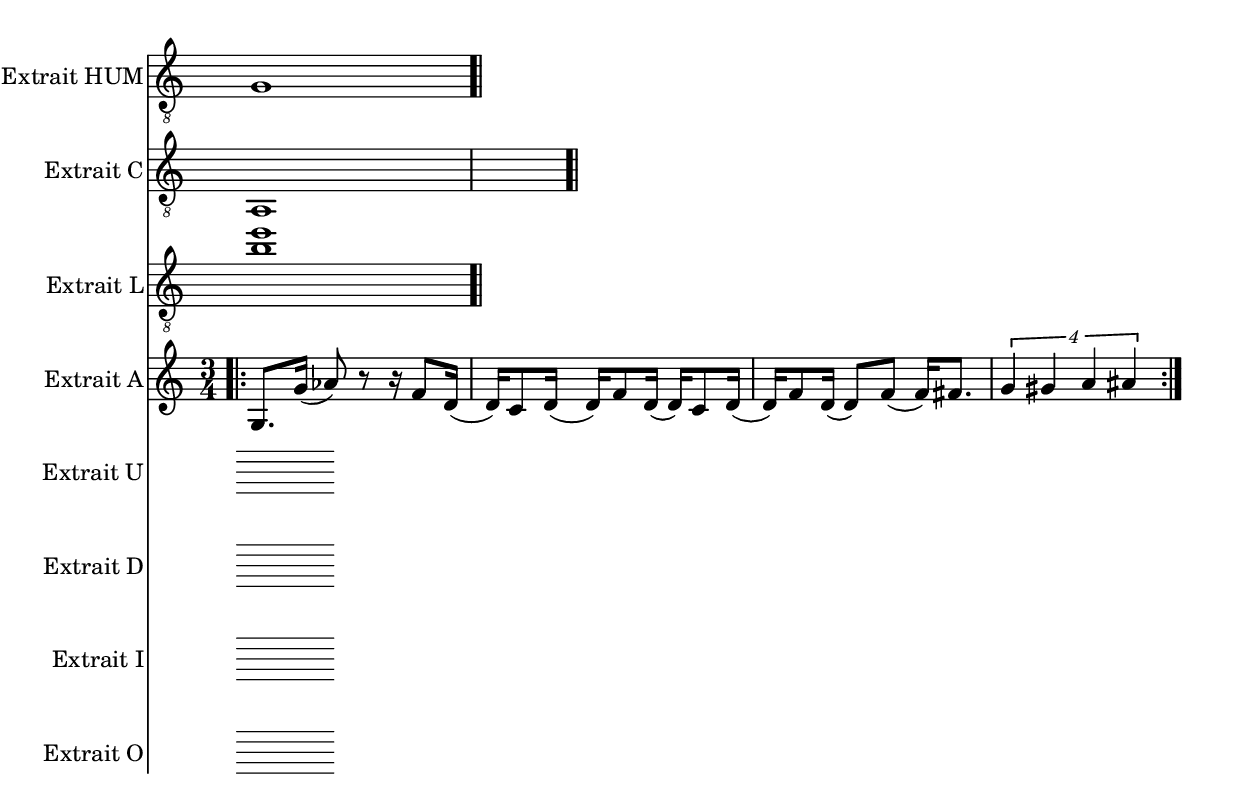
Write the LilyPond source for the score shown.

\language "english"

electricGuitarOneHUM = \relative c' {
  \clef "treble_8"
  \omit Staff.TimeSignature
  \once \set Staff.TimeSignatureFraction = 4/4
  \scaleDurations 15/20 
  g1 
  \once \set Staff.whichBar = ".|"
  \stopStaff
}

electricGuitarOneC = \relative c {
  \time 4/4
  \omit Staff.TimeSignature
  \clef "treble_8"
  a1
  \once \set Staff.whichBar = ".|"
}

electricGuitarOneL = \relative c'' {
 \clef "treble_8"
  \omit Staff.TimeSignature
  \once \set Staff.TimeSignatureFraction = 4/4
  \scaleDurations 15/20 
 <e b>1
 
 \once \set Staff.whichBar = ".|"
}

electricGuitarOneA = \relative c' {
  \once \set Staff.whichBar = ".|:"
  \time 3/4
  g8. g'16( af8) r r16 f8 d16(
  d) c8 d16( d) f8 d16( d) c8 d16(
  d) f8 d16( d8) f8( f16) fs8.
  \tuplet 4/3 {g4 gs a as}
  \once \set Staff.whichBar = ":|."
}

electricGuitarOneU = \relative c' {
  \omit Staff.TimeSignature
  \omit Staff.Clef
}

electricGuitarOneD = \relative c' {
  \omit Staff.TimeSignature
  \omit Staff.Clef
}

electricGuitarOneI = \relative c' {
  \omit Staff.TimeSignature
  \omit Staff.Clef
}

electricGuitarOneO = \relative c' {
  \omit Staff.TimeSignature
  \omit Staff.Clef
}


\score {
  <<
    \new Staff \with {
      instrumentName = #"Extrait HUM"
    }
    {
      \electricGuitarOneHUM
    }
    \new Staff \with {
      instrumentName = #"Extrait C" 
    } 
    {
      \electricGuitarOneC
    }
    \new Staff \with {
      instrumentName = #"Extrait L" 
    } 
    {
      \electricGuitarOneL
    }
    \new Staff \with {
      instrumentName = #"Extrait A" 
    } 
    {
      \electricGuitarOneA
    }
    \new Staff \with {
      instrumentName = #"Extrait U" 
    } 
    {
      \electricGuitarOneU
    }
    \new Staff \with {
      instrumentName = #"Extrait D" 
    } 
    {
      \electricGuitarOneD
    }
    \new Staff \with {
      instrumentName = #"Extrait I" 
    } 
    {
      \electricGuitarOneI
    }
    \new Staff \with {
      instrumentName = #"Extrait O" 
    } 
    {
      \electricGuitarOneO
    }
  >>
}
